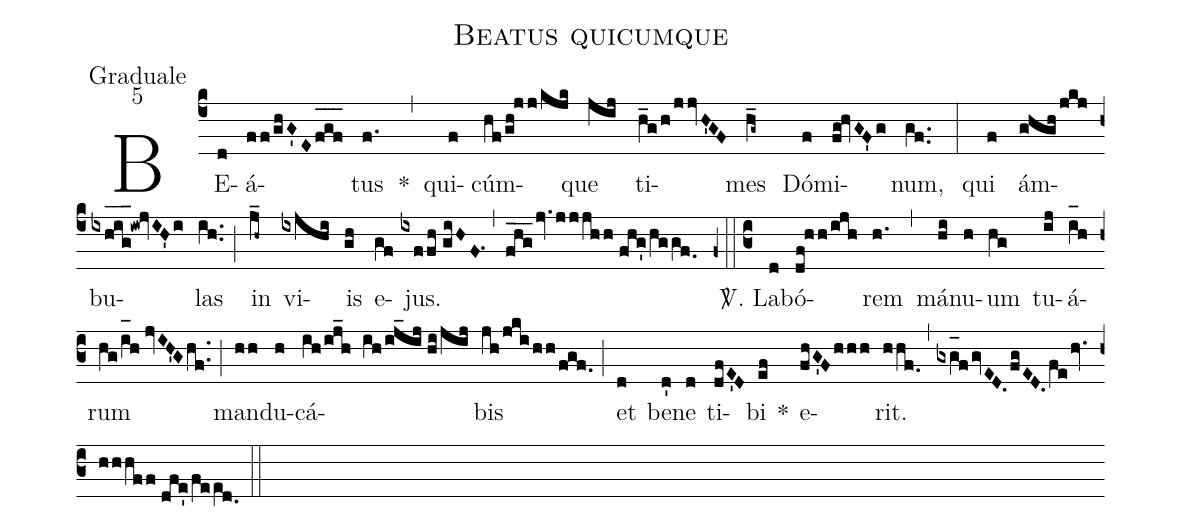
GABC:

name:Beatus quicumque;
office-part:Graduale;
mode:5;
%%
(c4) BE(d)á(ff/ghG'Ef_[oh:h]g_[oh:h]f_[oh:h])tus(f.) *(,) qui(f)cúm(hf/gh!jj/kjk)que(jij) ti(h_g/h/jjvH'GF)mes(h_g~) Dó(f)mi(fg!hvGF'g)num,(gf..) (:) qui(f) ám(ghghjkj)bu(ixh_[oh:h]i_[oh:h]g_[oh:h]!iw!jvIH'i)las(ih..) (;) in(j_h~) vi(ixjhi)is(gh) e(gf)jus.(ixffh//giHF.1) (,) (fhg___jv.jjjhh//fhg'/hggf.0) (z0::c3) <sp>V/</sp>. La(d)bó(df!hh/ijh)rem(h.) (,) má(hi)nu(h)um(hg) tu(ij)á(i_[oh:h]h)rum(hg/i_[oh:h]h//jvIH'Ghf..) (;) man(hh)du(h)cá(ih/ij_h ih/ij_ij//hi/jij)bis(jh/jkihh/fgf.) (;) et(d) be(d')ne(d) ti(dfE'D)bi(ef) *() e(fhG'Fhhh)rit.(hhf.0) (,) (gxg_[oh:h]fgvED.fgED.fehv.hhhff//dfe'/fee[ll:1]d.0) (::)
